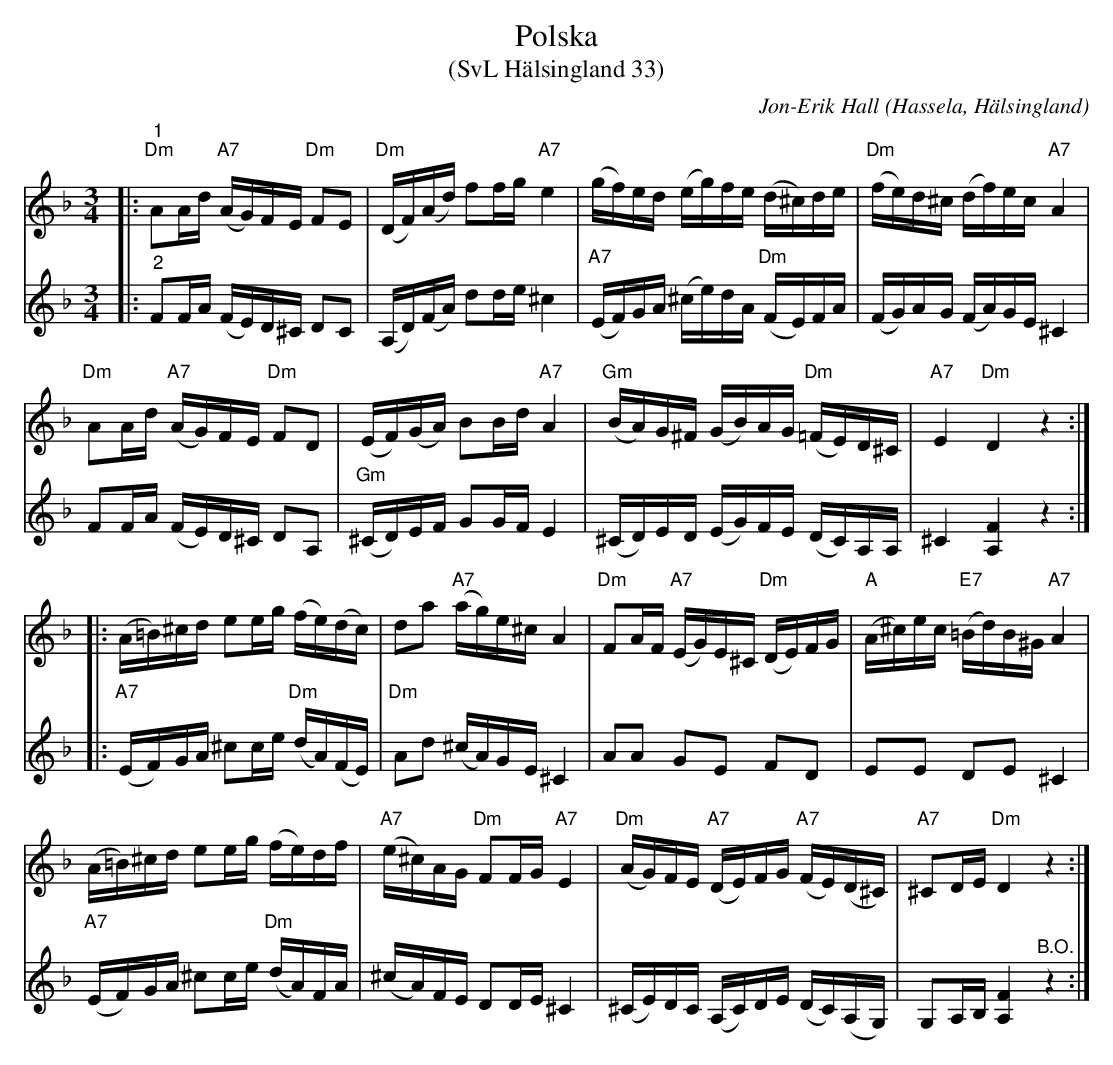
X:1
T:Polska
T:(SvL Hälsingland 33)
C:Jon-Erik Hall
O:Hassela, Hälsingland
L:1/16
M:3/4
K:Dm
V:1
|:"^1""Dm" A2Ad"A7" (AG)FE"Dm" F2E2 |"Dm" (DF)(Ad) f2fg"A7" e4 | (gf)ed (eg)fe (d^c)de | "Dm" (fe)d^c (df)ec"A7" A4 |
"Dm" A2Ad"A7" (AG)FE"Dm" F2D2 | (EF)(GA) B2Bd"A7" A4 | "Gm" (BA)G^F (GB)AG"Dm" (=FE)D^C |"A7" E4"Dm" D4 z4 ::
(A=B)^cd e2eg (fe)(dc) | d2a2"A7" (ag)e^c A4 |"Dm" F2AF"A7" (EG)E^C"Dm" (DE)FG |"A" (A^c)ec"E7" (=Bd)B^G"A7" A4 |
(A=B)^cd e2eg (fe)df |"A7" (e^c)AG"Dm" F2FG"A7" E4 |"Dm" (AG)FE"A7" (DE)FG"A7" (FE)(D^C) | "A7" ^C2DE"Dm" D4 z4 :|
V:2
|:"^2" F2FA (FE)D^C D2C2 | (A,D)(FA) d2de ^c4 |"A7" (EF)GA (^ce)dA"Dm" (FE)FA | (FG)AG (FA)GE ^C4 |
 F2FA (FE)D^C D2A,2 |"Gm" (^CD)EF G2GF E4 | (^CD)ED (EG)FE (DC)A,A, | ^C4 [A,F]4 z4 ::
"A7" (EF)GA ^c2ce"Dm" (dA)(FE) |"Dm" A2d2 (^cA)GE ^C4 | A2A2 G2E2 F2D2 | E2E2 D2E2 ^C4 |
"A7" (EF)GA ^c2ce"Dm" (dA)FA | (^cA)FE D2DE ^C4 | (^CE)DC (A,C)DE (DC)(A,G,) | G,2A,B, [A,F]4"^B.O." z4 :|
